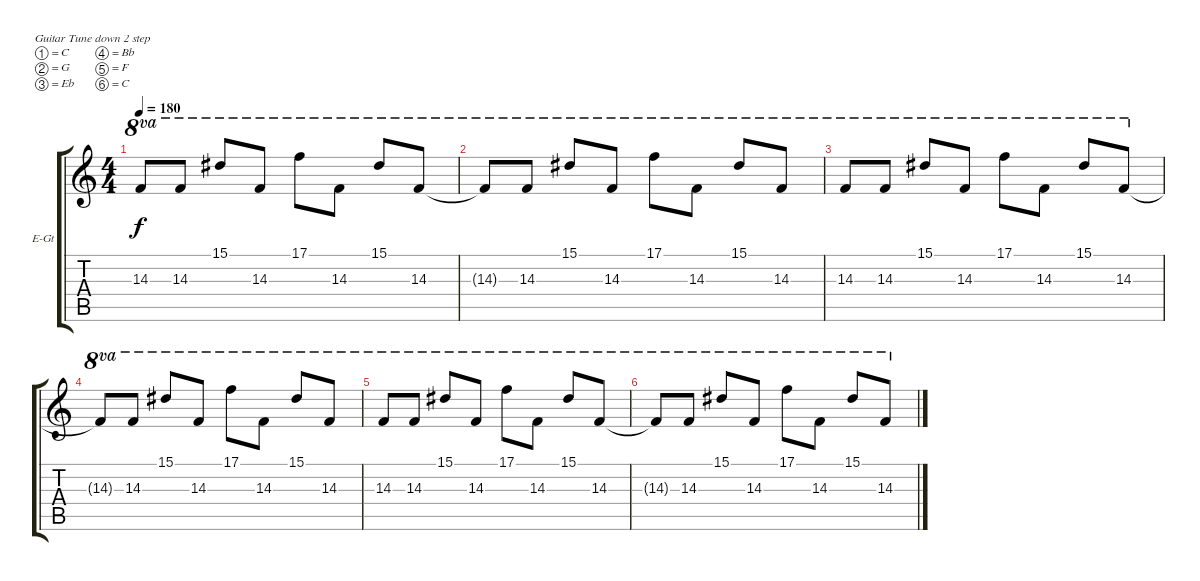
\bracketExtendMode groupsimilarinstruments
\firstSystemTrackNameOrientation horizontal
\otherSystemsTrackNameOrientation horizontal
\track ("Gtr3" "E-Gt") {instrument distortionguitar}
\staff {score tabs}
\tuning (C4 G3 Eb3 Bb2 F2 C2)
\ts (4 4)
\tempo 180
\clef g2
\ks c
14.3.8{ot 8va dy f} 14.3.8{ot 8va} 15.1.8{ot 8va} 14.3.8{ot 8va} 17.1.8{ot 8va} 14.3.8{ot 8va} 15.1.8{ot 8va} 14.3.8{ot 8va} |
14.3{t}.8{ot 8va} 14.3.8{ot 8va} 15.1.8{ot 8va} 14.3.8{ot 8va} 17.1.8{ot 8va} 14.3.8{ot 8va} 15.1.8{ot 8va} 14.3.8{ot 8va} |
14.3.8{ot 8va} 14.3.8{ot 8va} 15.1.8{ot 8va} 14.3.8{ot 8va} 17.1.8{ot 8va} 14.3.8{ot 8va} 15.1.8{ot 8va} 14.3.8{ot 8va} |
14.3{t}.8{ot 8va} 14.3.8{ot 8va} 15.1.8{ot 8va} 14.3.8{ot 8va} 17.1.8{ot 8va} 14.3.8{ot 8va} 15.1.8{ot 8va} 14.3.8{ot 8va} |
14.3.8{ot 8va} 14.3.8{ot 8va} 15.1.8{ot 8va} 14.3.8{ot 8va} 17.1.8{ot 8va} 14.3.8{ot 8va} 15.1.8{ot 8va} 14.3.8{ot 8va} |
14.3{t}.8{ot 8va} 14.3.8{ot 8va} 15.1.8{ot 8va} 14.3.8{ot 8va} 17.1.8{ot 8va} 14.3.8{ot 8va} 15.1.8{ot 8va} 14.3.8{ot 8va}
